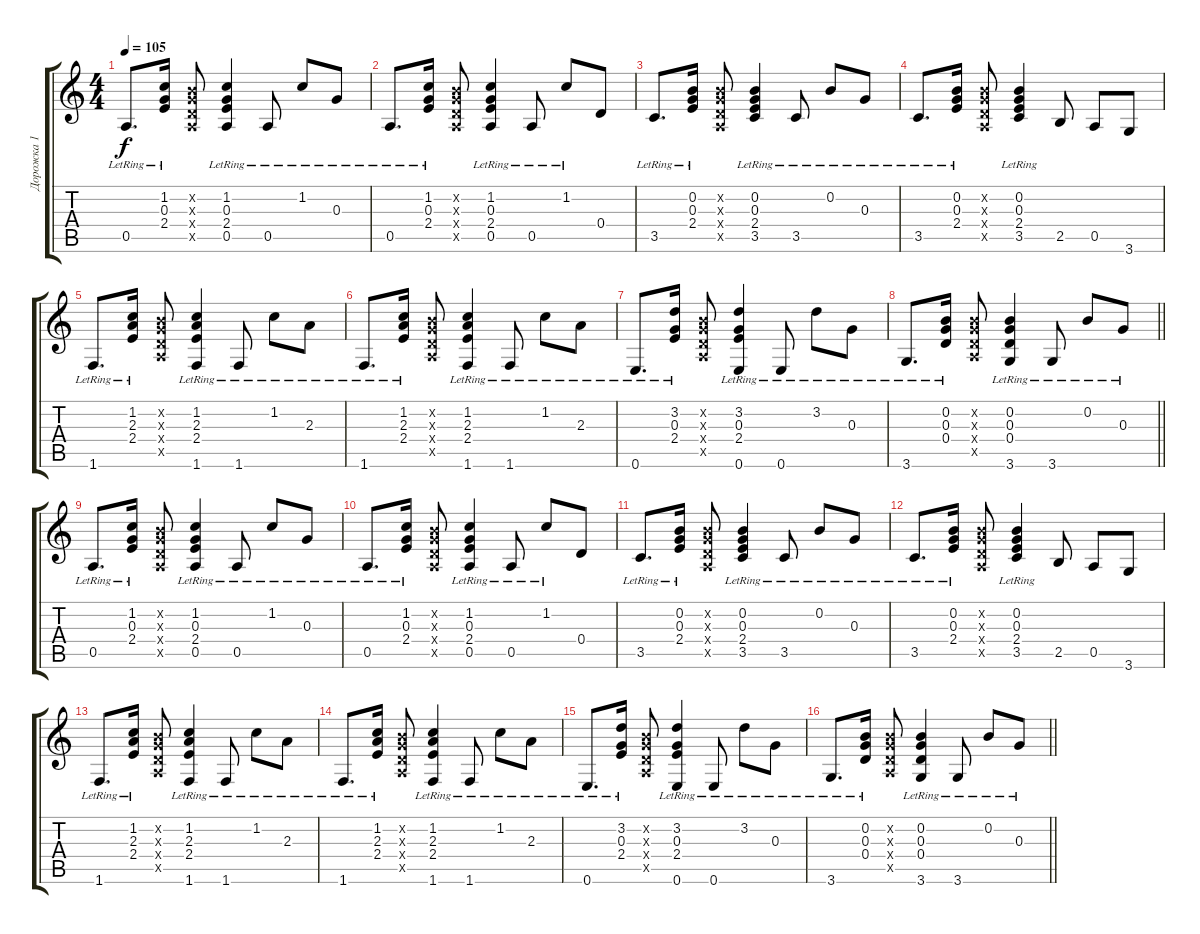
\track ("Дорожка 1" "Дорожка 1") {instrument acousticguitarsteel}
\staff {score tabs}
\tuning (E4 B3 G3 D3 A2 E2) {hide}
\ts (4 4)
\tempo 105
\clef g2
\ks c
0.5{lr}.8{d dy f} (1.2{lr} 0.3{lr} 2.4{lr}).16 (0.2{x} 0.3{x} 0.4{x} 0.5{x}).8 (1.2{lr} 0.3{lr} 2.4{lr} 0.5{lr}).4 0.5{lr}.8 1.2{lr}.8 0.3{lr}.8 |
0.5{lr}.8{d} (1.2{lr} 0.3{lr} 2.4{lr}).16 (0.2{x} 0.3{x} 0.4{x} 0.5{x}).8 (1.2{lr} 0.3{lr} 2.4{lr} 0.5{lr}).4 0.5{lr}.8 1.2{lr}.8 0.4.8 |
3.5{lr}.8{d} (0.2{lr} 0.3{lr} 2.4{lr}).16 (0.2{x} 0.3{x} 0.4{x} 0.5{x}).8 (0.2{lr} 0.3{lr} 2.4{lr} 3.5{lr}).4 3.5{lr}.8 0.2{lr}.8 0.3{lr}.8 |
3.5{lr}.8{d} (0.2{lr} 0.3{lr} 2.4{lr}).16 (0.2{x} 0.3{x} 0.4{x} 0.5{x}).8 (0.2{lr} 0.3{lr} 2.4{lr} 3.5{lr}).4 2.5.8 0.5.8 3.6.8 |
1.6{lr}.8{d} (1.2{lr} 2.3{lr} 2.4{lr}).16 (0.2{x} 0.3{x} 0.4{x} 0.5{x}).8 (1.2{lr} 2.3{lr} 2.4{lr} 1.6).4 1.6{lr}.8 1.2{lr}.8 2.3{lr}.8 |
1.6{lr}.8{d} (1.2{lr} 2.3{lr} 2.4{lr}).16 (0.2{x} 0.3{x} 0.4{x} 0.5{x}).8 (1.2{lr} 2.3{lr} 2.4{lr} 1.6).4 1.6{lr}.8 1.2{lr}.8 2.3{lr}.8 |
0.6{lr}.8{d} (3.2{lr} 0.3{lr} 2.4{lr}).16 (0.2{x} 0.3{x} 0.4{x} 0.5{x}).8 (3.2{lr} 0.3{lr} 2.4{lr} 0.6).4 0.6{lr}.8 3.2{lr}.8 0.3{lr}.8 |
\barLineRight lightlight
3.6{lr}.8{d} (0.2{lr} 0.3{lr} 0.4{lr}).16 (0.2{x} 0.3{x} 0.4{x} 0.5{x}).8 (0.2{lr} 0.3{lr} 0.4{lr} 3.6).4 3.6{lr}.8 0.2{lr}.8 0.3{lr}.8 |
0.5{lr}.8{d} (1.2{lr} 0.3{lr} 2.4{lr}).16 (0.2{x} 0.3{x} 0.4{x} 0.5{x}).8 (1.2{lr} 0.3{lr} 2.4{lr} 0.5{lr}).4 0.5{lr}.8 1.2{lr}.8 0.3{lr}.8 |
0.5{lr}.8{d} (1.2{lr} 0.3{lr} 2.4{lr}).16 (0.2{x} 0.3{x} 0.4{x} 0.5{x}).8 (1.2{lr} 0.3{lr} 2.4{lr} 0.5{lr}).4 0.5{lr}.8 1.2{lr}.8 0.4.8 |
3.5{lr}.8{d} (0.2{lr} 0.3{lr} 2.4{lr}).16 (0.2{x} 0.3{x} 0.4{x} 0.5{x}).8 (0.2{lr} 0.3{lr} 2.4{lr} 3.5{lr}).4 3.5{lr}.8 0.2{lr}.8 0.3{lr}.8 |
3.5{lr}.8{d} (0.2{lr} 0.3{lr} 2.4{lr}).16 (0.2{x} 0.3{x} 0.4{x} 0.5{x}).8 (0.2{lr} 0.3{lr} 2.4{lr} 3.5{lr}).4 2.5.8 0.5.8 3.6.8 |
1.6{lr}.8{d} (1.2{lr} 2.3{lr} 2.4{lr}).16 (0.2{x} 0.3{x} 0.4{x} 0.5{x}).8 (1.2{lr} 2.3{lr} 2.4{lr} 1.6).4 1.6{lr}.8 1.2{lr}.8 2.3{lr}.8 |
1.6{lr}.8{d} (1.2{lr} 2.3{lr} 2.4{lr}).16 (0.2{x} 0.3{x} 0.4{x} 0.5{x}).8 (1.2{lr} 2.3{lr} 2.4{lr} 1.6).4 1.6{lr}.8 1.2{lr}.8 2.3{lr}.8 |
0.6{lr}.8{d} (3.2{lr} 0.3{lr} 2.4{lr}).16 (0.2{x} 0.3{x} 0.4{x} 0.5{x}).8 (3.2{lr} 0.3{lr} 2.4{lr} 0.6).4 0.6{lr}.8 3.2{lr}.8 0.3{lr}.8 |
\barLineRight lightlight
3.6{lr}.8{d} (0.2{lr} 0.3{lr} 0.4{lr}).16 (0.2{x} 0.3{x} 0.4{x} 0.5{x}).8 (0.2{lr} 0.3{lr} 0.4{lr} 3.6).4 3.6{lr}.8 0.2{lr}.8 0.3{lr}.8
